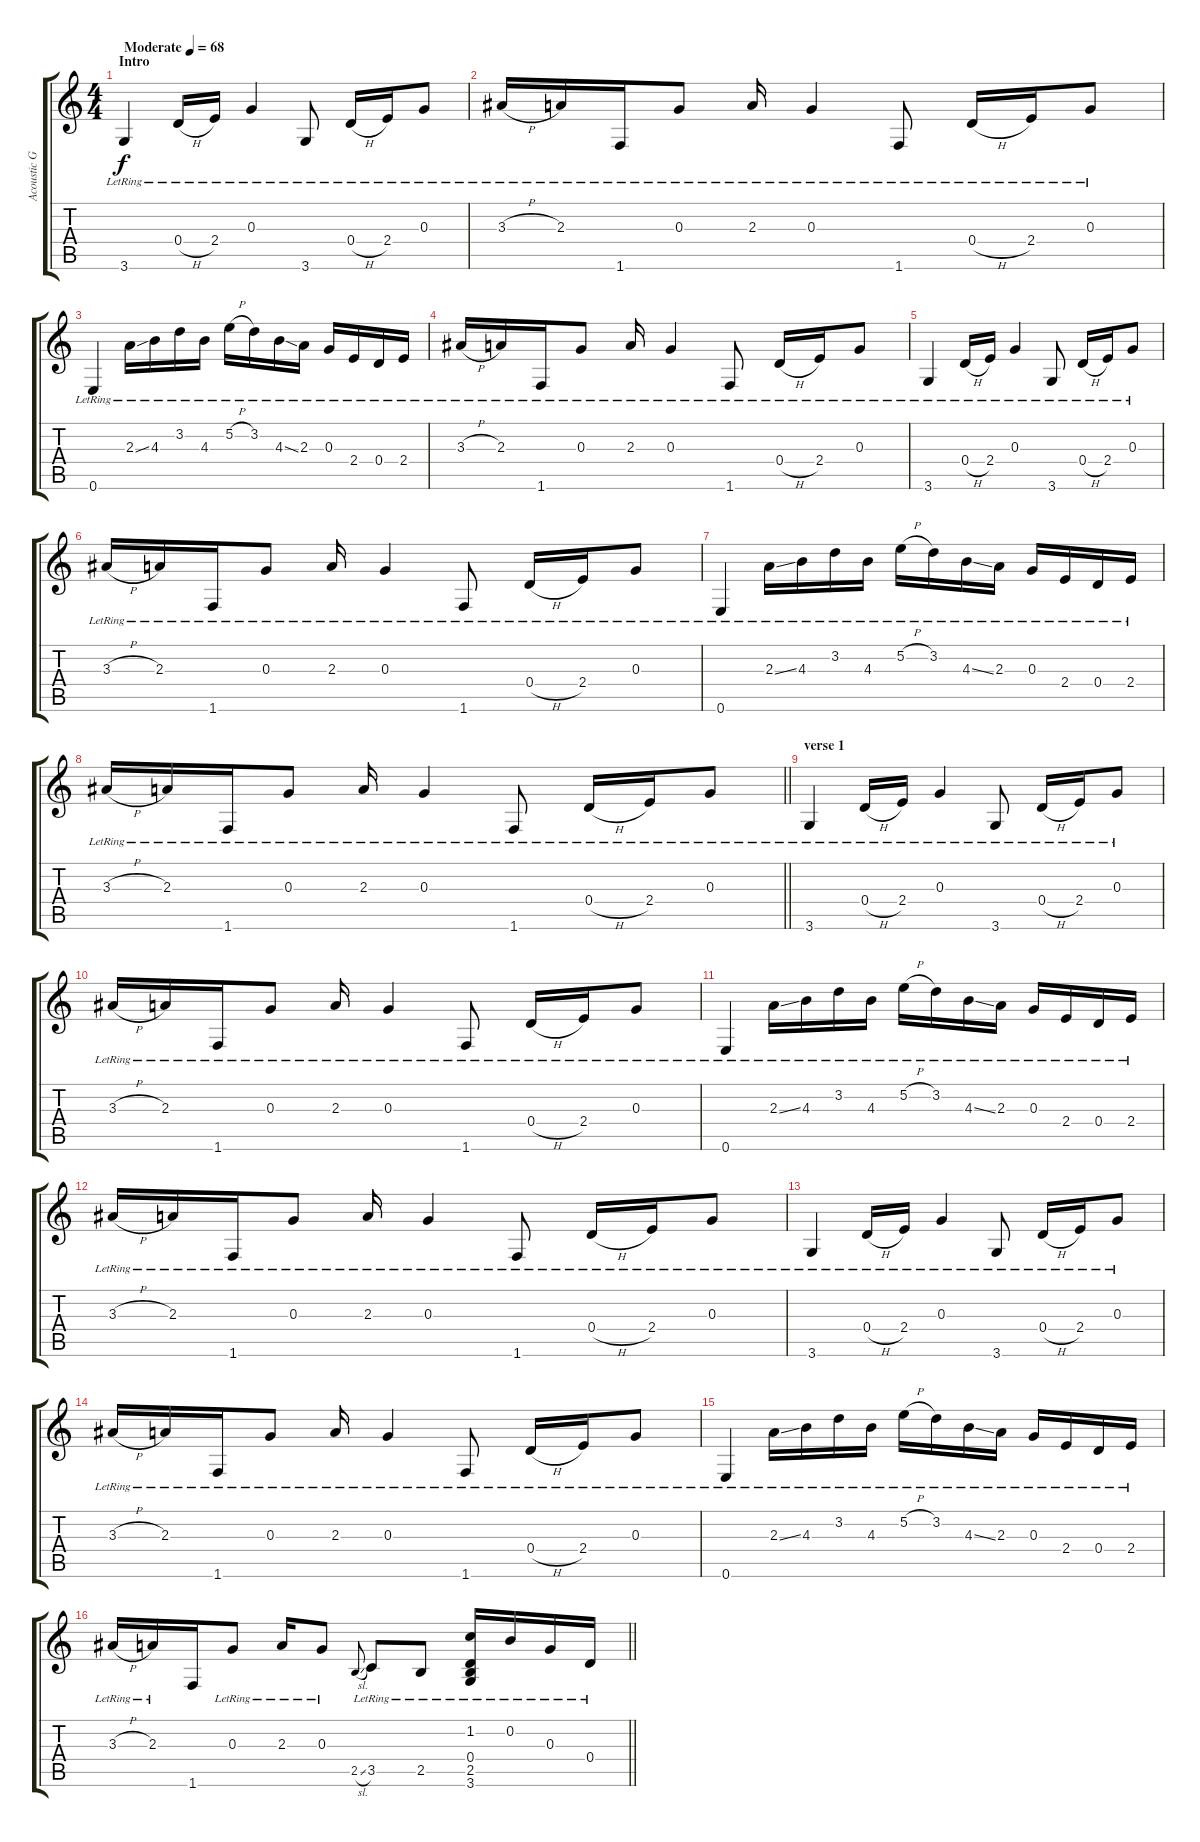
\track ("Acoustic Gtr. 1" "Acoustic G") {instrument electricguitarjazz}
\staff {score tabs}
\tuning (E4 B3 G3 D3 A2 E2) {hide}
\ts (4 4)
\section ("" "Intro")
\tempo (68 "Moderate")
\clef g2
\ks c
3.6{lr}.4{dy f instrument electricguitarjazz} 0.4{h lr}.16 2.4{lr}.16 0.3{lr}.4 3.6{lr}.8 0.4{h lr}.16 2.4{lr}.16 0.3{lr}.8 |
3.3{h lr}.16 2.3{lr}.16 1.6{lr}.16 0.3{lr}.8 2.3{lr}.16 0.3{lr}.4 1.6{lr}.8 0.4{h lr}.16 2.4{lr}.16 0.3{lr}.8 |
0.6{lr}.4 2.3{ss lr}.16 4.3{lr}.16 3.2{lr}.16 4.3{lr}.16 5.2{h lr}.16 3.2{lr}.16 4.3{ss lr}.16 2.3{lr}.16 0.3{lr}.16 2.4{lr}.16 0.4{lr}.16 2.4{lr}.16 |
3.3{h lr}.16 2.3{lr}.16 1.6{lr}.16 0.3{lr}.8 2.3{lr}.16 0.3{lr}.4 1.6{lr}.8 0.4{h lr}.16 2.4{lr}.16 0.3{lr}.8 |
3.6{lr}.4 0.4{h lr}.16 2.4{lr}.16 0.3{lr}.4 3.6{lr}.8 0.4{h lr}.16 2.4{lr}.16 0.3{lr}.8 |
3.3{h lr}.16 2.3{lr}.16 1.6{lr}.16 0.3{lr}.8 2.3{lr}.16 0.3{lr}.4 1.6{lr}.8 0.4{h lr}.16 2.4{lr}.16 0.3{lr}.8 |
0.6{lr}.4 2.3{ss lr}.16 4.3{lr}.16 3.2{lr}.16 4.3{lr}.16 5.2{h lr}.16 3.2{lr}.16 4.3{ss lr}.16 2.3{lr}.16 0.3{lr}.16 2.4{lr}.16 0.4{lr}.16 2.4{lr}.16 |
\barLineRight lightlight
3.3{h lr}.16 2.3{lr}.16 1.6{lr}.16 0.3{lr}.8 2.3{lr}.16 0.3{lr}.4 1.6{lr}.8 0.4{h lr}.16 2.4{lr}.16 0.3{lr}.8 |
\section ("" "verse 1")
3.6{lr}.4 0.4{h lr}.16 2.4{lr}.16 0.3{lr}.4 3.6{lr}.8 0.4{h lr}.16 2.4{lr}.16 0.3{lr}.8 |
3.3{h lr}.16 2.3{lr}.16 1.6{lr}.16 0.3{lr}.8 2.3{lr}.16 0.3{lr}.4 1.6{lr}.8 0.4{h lr}.16 2.4{lr}.16 0.3{lr}.8 |
0.6{lr}.4 2.3{ss lr}.16 4.3{lr}.16 3.2{lr}.16 4.3{lr}.16 5.2{h lr}.16 3.2{lr}.16 4.3{ss lr}.16 2.3{lr}.16 0.3{lr}.16 2.4{lr}.16 0.4{lr}.16 2.4{lr}.16 |
3.3{h lr}.16 2.3{lr}.16 1.6{lr}.16 0.3{lr}.8 2.3{lr}.16 0.3{lr}.4 1.6{lr}.8 0.4{h lr}.16 2.4{lr}.16 0.3{lr}.8 |
3.6{lr}.4 0.4{h lr}.16 2.4{lr}.16 0.3{lr}.4 3.6{lr}.8 0.4{h lr}.16 2.4{lr}.16 0.3{lr}.8 |
3.3{h lr}.16 2.3{lr}.16 1.6{lr}.16 0.3{lr}.8 2.3{lr}.16 0.3{lr}.4 1.6{lr}.8 0.4{h lr}.16 2.4{lr}.16 0.3{lr}.8 |
0.6{lr}.4 2.3{ss lr}.16 4.3{lr}.16 3.2{lr}.16 4.3{lr}.16 5.2{h lr}.16 3.2{lr}.16 4.3{ss lr}.16 2.3{lr}.16 0.3{lr}.16 2.4{lr}.16 0.4{lr}.16 2.4{lr}.16 |
\barLineRight lightlight
3.3{h lr}.16 2.3{lr}.16 1.6.16 0.3{lr}.8 2.3{lr}.16 0.3{lr}.8 2.5{sl}.8{gr onbeat} 3.5{lr}.8 2.5{lr}.8 (1.2{lr} 0.4{lr} 2.5{lr} 3.6{lr}).16 0.2{lr}.16 0.3{lr}.16 0.4{lr}.16
